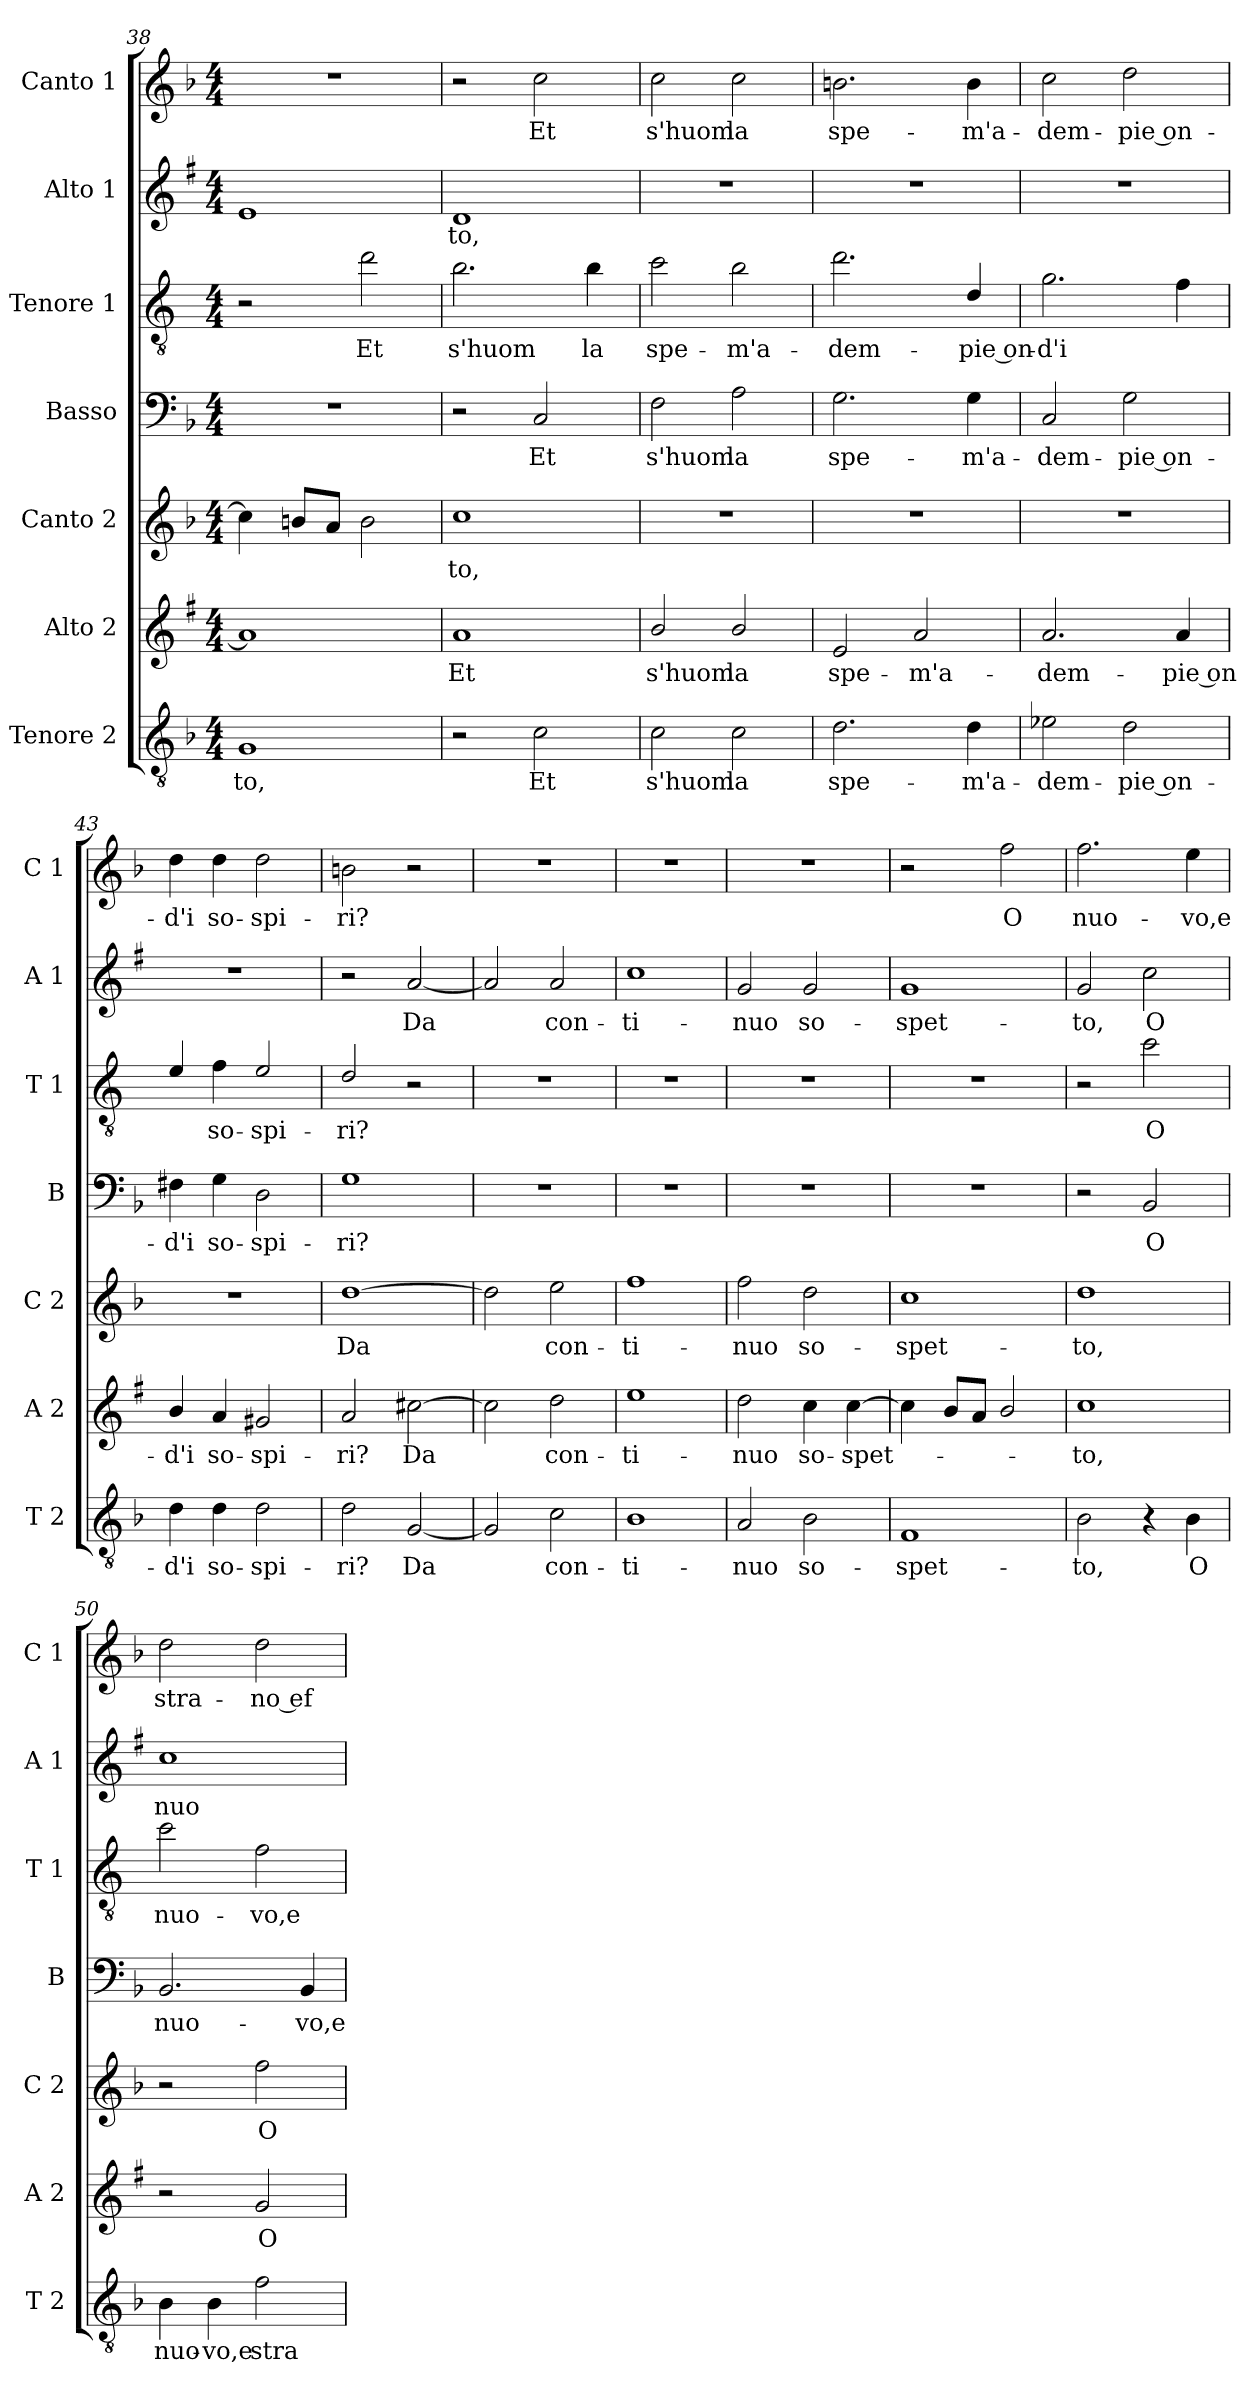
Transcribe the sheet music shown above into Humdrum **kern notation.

**kern	**text	**kern	**text	**kern	**text	**kern	**text	**kern	**text	**kern	**text	**kern	**text
*part7	*part7	*part6	*part6	*part5	*part5	*part4	*part4	*part3	*part3	*part2	*part2	*part1	*part1
*staff7	*staff7	*staff6	*staff6	*staff5	*staff5	*staff4	*staff4	*staff3	*staff3	*staff2	*staff2	*staff1	*staff1
*I"Tenore 2	*	*I"Alto 2	*	*I"Canto 2	*	*I"Basso	*	*I"Tenore 1	*	*I"Alto 1	*	*I"Canto 1	*
*I'T 2	*	*I'A 2	*	*I'C 2	*	*I'B	*	*I'T 1	*	*I'A 1	*	*I'C 1	*
*clefGv2	*	*clefG2	*	*clefG2	*	*clefF4	*	*clefGv2	*	*clefG2	*	*clefG2	*
*	*	*ITrd1c2	*	*	*	*	*	*ITrd4c7	*	*ITrd1c2	*	*	*
*k[b-]	*	*k[b-]	*	*k[b-]	*	*k[b-]	*	*k[b-]	*	*k[b-]	*	*k[b-]	*
*F:	*	*F:	*	*F:	*	*F:	*	*F:	*	*F:	*	*F:	*
*M4/4	*	*M4/4	*	*M4/4	*	*M4/4	*	*M4/4	*	*M4/4	*	*M4/4	*
=38	=38	=38	=38	=38	=38	=38	=38	=38	=38	=38	=38	=38	=38
!	!LO:LY:b	!	!	!	!	!	!	!	!	!	!	!	!
1G	-to,	1g]	.	4cc\]	.	1r	.	2r	.	1d	.	1r	.
.	.	.	.	8bn/L	.	.	.	.	.	.	.	.	.
.	.	.	.	8a/J	.	.	.	.	.	.	.	.	.
!	!	!	!	!	!	!	!	!	!LO:LY:b	!	!	!	!
.	.	.	.	2b\	.	.	.	2g\	Et	.	.	.	.
=39	=39	=39	=39	=39	=39	=39	=39	=39	=39	=39	=39	=39	=39
!	!	!	!LO:LY:b	!	!LO:LY:b	!	!	!	!LO:LY:b	!	!LO:LY:b	!	!
2r	.	1g	Et	1cc	-to,	2r	.	2.e\	s'huom	1c	-to,	2r	.
!	!LO:LY:b	!	!	!	!	!	!LO:LY:b	!	!	!	!	!	!LO:LY:b
2c\	Et	.	.	.	.	2C/	Et	.	.	.	.	2cc\	Et
!	!	!	!	!	!	!	!	!	!LO:LY:b	!	!	!	!
.	.	.	.	.	.	.	.	4e\	la	.	.	.	.
=40	=40	=40	=40	=40	=40	=40	=40	=40	=40	=40	=40	=40	=40
!	!LO:LY:b	!	!LO:LY:b	!	!	!	!LO:LY:b	!	!LO:LY:b	!	!	!	!LO:LY:b
2c\	s'huom	2a/	s'huom	1r	.	2F\	s'huom	2f\	spe-	1r	.	2cc\	s'huom
!	!LO:LY:b	!	!LO:LY:b	!	!	!	!LO:LY:b	!	!LO:LY:b	!	!	!	!LO:LY:b
2c\	la	2a/	la	.	.	2A\	la	2e\	-m'a-	.	.	2cc\	la
=41	=41	=41	=41	=41	=41	=41	=41	=41	=41	=41	=41	=41	=41
!	!LO:LY:b	!	!LO:LY:b	!	!	!	!LO:LY:b	!	!LO:LY:b	!	!	!	!LO:LY:b
2.d\	spe-	2d/	spe-	1r	.	2.G\	spe-	2.g\	-dem-	1r	.	2.bn\	spe-
!	!	!	!LO:LY:b	!	!	!	!	!	!	!	!	!	!
.	.	2g/	-m'a-	.	.	.	.	.	.	.	.	.	.
!	!LO:LY:b	!	!	!	!	!	!LO:LY:b	!	!LO:LY:b	!	!	!	!LO:LY:b
4d\	-m'a-	.	.	.	.	4G\	-m'a-	4G/	-pie on-	.	.	4b\	-m'a-
=42	=42	=42	=42	=42	=42	=42	=42	=42	=42	=42	=42	=42	=42
!	!LO:LY:b	!	!LO:LY:b	!	!	!	!LO:LY:b	!	!LO:LY:b	!	!	!	!LO:LY:b
2e-X\	-dem-	2.g/	-dem-	1r	.	2C/	-dem-	2.c\	-d'i	1r	.	2cc\	-dem-
!	!LO:LY:b	!	!	!	!	!	!LO:LY:b	!	!	!	!	!	!LO:LY:b
2d\	-pie on-	.	.	.	.	2G\	-pie on-	.	.	.	.	2dd\	-pie on-
!	!	!	!LO:LY:b	!	!	!	!	!	!	!	!	!	!
.	.	4g/	-pie on-	.	.	.	.	4B-\	.	.	.	.	.
=43	=43	=43	=43	=43	=43	=43	=43	=43	=43	=43	=43	=43	=43
!	!LO:LY:b	!	!LO:LY:b	!	!	!	!LO:LY:b	!	!	!	!	!	!LO:LY:b
4d\	-d'i	4a/	-d'i	1r	.	4F#X\	-d'i	4A/	.	1r	.	4dd\	-d'i
!	!LO:LY:b	!	!LO:LY:b	!	!	!	!LO:LY:b	!	!LO:LY:b	!	!	!	!LO:LY:b
4d\	so-	4g/	so-	.	.	4G\	so-	4B-\	so-	.	.	4dd\	so-
!	!LO:LY:b	!	!LO:LY:b	!	!	!	!LO:LY:b	!	!LO:LY:b	!	!	!	!LO:LY:b
2d\	-spi-	2f#X/	-spi-	.	.	2D\	-spi-	2A/	-spi-	.	.	2dd\	-spi-
!!LO:PB:g=z
=44	=44	=44	=44	=44	=44	=44	=44	=44	=44	=44	=44	=44	=44
!	!LO:LY:b	!	!LO:LY:b	!	!LO:LY:b	!	!LO:LY:b	!	!LO:LY:b	!	!	!	!LO:LY:b
2d\	-ri?	2g/	-ri?	[1dd	Da	1G	-ri?	2G/	-ri?	2r	.	2bn\	-ri?
!	!LO:LY:b	!	!LO:LY:b	!	!	!	!	!	!	!	!LO:LY:b	!	!
[2G/	Da	[2bn\	Da	.	.	.	.	2r	.	[2g/	Da	2r	.
=45	=45	=45	=45	=45	=45	=45	=45	=45	=45	=45	=45	=45	=45
2G/]	.	2b\]	.	2dd\]	.	1r	.	1r	.	2g/]	.	1r	.
!	!LO:LY:b	!	!LO:LY:b	!	!LO:LY:b	!	!	!	!	!	!LO:LY:b	!	!
2c\	con-	2cc\	con-	2ee\	con-	.	.	.	.	2g/	con-	.	.
=46	=46	=46	=46	=46	=46	=46	=46	=46	=46	=46	=46	=46	=46
!	!LO:LY:b	!	!LO:LY:b	!	!LO:LY:b	!	!	!	!	!	!LO:LY:b	!	!
1B-	-ti-	1dd	-ti-	1ff	-ti-	1r	.	1r	.	1b-	-ti-	1r	.
=47	=47	=47	=47	=47	=47	=47	=47	=47	=47	=47	=47	=47	=47
!	!LO:LY:b	!	!LO:LY:b	!	!LO:LY:b	!	!	!	!	!	!LO:LY:b	!	!
2A/	-nuo	2cc\	-nuo	2ff\	-nuo	1r	.	1r	.	2f/	-nuo	1r	.
!	!LO:LY:b	!	!LO:LY:b	!	!LO:LY:b	!	!	!	!	!	!LO:LY:b	!	!
2B-\	so-	4b-\	so-	2dd\	so-	.	.	.	.	2f/	so-	.	.
!	!	!	!LO:LY:b	!	!	!	!	!	!	!	!	!	!
.	.	[4b-\	-spet-	.	.	.	.	.	.	.	.	.	.
=48	=48	=48	=48	=48	=48	=48	=48	=48	=48	=48	=48	=48	=48
!	!LO:LY:b	!	!	!	!LO:LY:b	!	!	!	!	!	!LO:LY:b	!	!
1F	-spet-	4b-\]	.	1cc	-spet-	1r	.	1r	.	1f	-spet-	2r	.
.	.	8a/L	.	.	.	.	.	.	.	.	.	.	.
.	.	8g/J	.	.	.	.	.	.	.	.	.	.	.
!	!	!	!	!	!	!	!	!	!	!	!	!	!LO:LY:b
.	.	2a/	.	.	.	.	.	.	.	.	.	2ff\	O
=49	=49	=49	=49	=49	=49	=49	=49	=49	=49	=49	=49	=49	=49
!	!LO:LY:b	!	!LO:LY:b	!	!LO:LY:b	!	!	!	!	!	!LO:LY:b	!	!LO:LY:b
2B-\	-to,	1b-	-to,	1dd	-to,	2r	.	2r	.	2f/	-to,	2.ff\	nuo-
!	!	!	!	!	!	!	!LO:LY:b	!	!LO:LY:b	!	!LO:LY:b	!	!
4r	.	.	.	.	.	2BB-/	O	2f\	O	2b-\	O	.	.
!	!LO:LY:b	!	!	!	!	!	!	!	!	!	!	!	!LO:LY:b
4B-\	O	.	.	.	.	.	.	.	.	.	.	4ee\	-vo,e
=50	=50	=50	=50	=50	=50	=50	=50	=50	=50	=50	=50	=50	=50
!	!LO:LY:b	!	!	!	!	!	!LO:LY:b	!	!LO:LY:b	!	!LO:LY:b	!	!LO:LY:b
4B-\	nuo-	2r	.	2r	.	2.BB-/	nuo-	2f\	nuo-	1b-	nuo-	2dd\	stra-
!	!LO:LY:b	!	!	!	!	!	!	!	!	!	!	!	!
4B-\	-vo,e	.	.	.	.	.	.	.	.	.	.	.	.
!	!LO:LY:b	!	!LO:LY:b	!	!LO:LY:b	!	!	!	!LO:LY:b	!	!	!	!LO:LY:b
2f\	stra-	2f/	O	2ff\	O	.	.	2B-\	-vo,e	.	.	2dd\	-no ef-
!	!	!	!	!	!	!	!LO:LY:b	!	!	!	!	!	!
.	.	.	.	.	.	4BB-/	-vo,e	.	.	.	.	.	.
=	=	=	=	=	=	=	=	=	=	=	=	=	=
*-	*-	*-	*-	*-	*-	*-	*-	*-	*-	*-	*-	*-	*-
